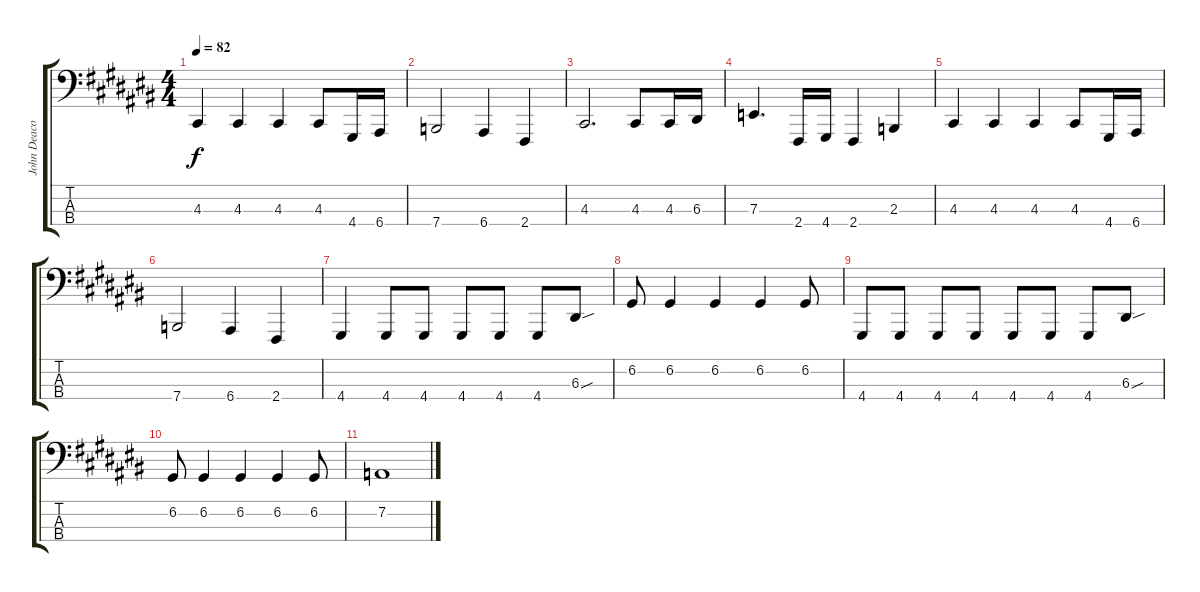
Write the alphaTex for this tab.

\track ("John Deacon" "John Deaco") {instrument lead8bassandlead}
\staff {score tabs}
\tuning (G2 D2 A1 E1) {hide}
\ts (4 4)
\tempo 82
\clef f4
\ks c#
4.3.4{dy f} 4.3.4 4.3.4 4.3.8 4.4.16 6.4.16 |
7.4.2 6.4.4 2.4.4 |
4.3.2{d} 4.3.8 4.3.16 6.3.16 |
7.3.4{d} 2.4.16 4.4.16 2.4.4 2.3.4 |
4.3.4 4.3.4 4.3.4 4.3.8 4.4.16 6.4.16 |
7.4.2 6.4.4 2.4.4 |
4.4.4 4.4.8 4.4.8 4.4.8 4.4.8 4.4.8 6.3{sou}.8 |
6.2.8 6.2.4 6.2.4 6.2.4 6.2.8 |
4.4.8 4.4.8 4.4.8 4.4.8 4.4.8 4.4.8 4.4.8 6.3{sou}.8 |
6.2.8 6.2.4 6.2.4 6.2.4 6.2.8 |
7.2.1
